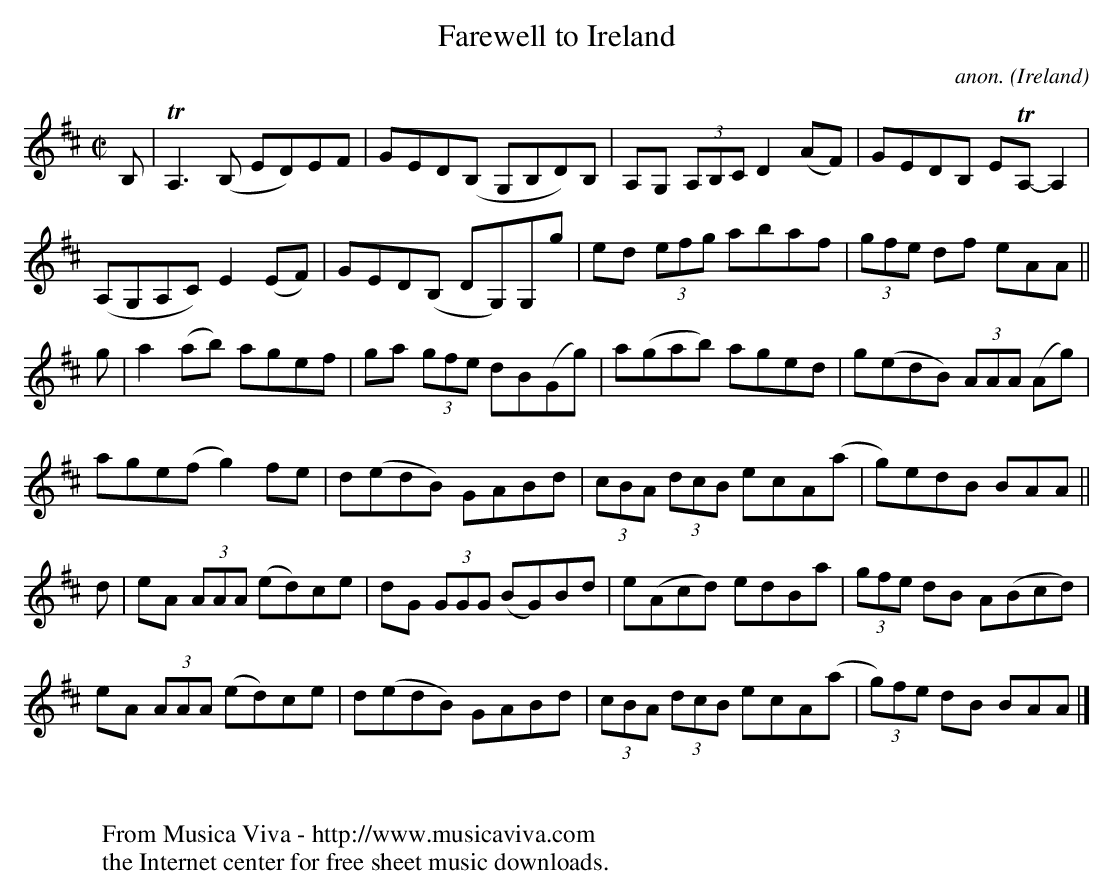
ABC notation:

X:1
T: Farewell to Ireland
C: anon.
O: Ireland
5.abc
m: Tn = (3n/o/n/
m: Tn3 = n(3n/o/n/ m/n/
M: C|
L: 1/8
K: Amix
B,|TA,3(B, ED)EF|GED(B, G,B,D)B,|A,G, (3A,B,C D2 (AF)|GEDB, ETA,-A,2|
(A,G,A,C) E2(EF)|GED(B, DG,)G,g|ed (3efg abaf|(3gfe df eAA||
g|a2 (ab) agef|ga (3gfe dB(Gg)|a(gab) aged|g(edB) (3AAA (Ag)|
age(f g2)fe|d(edB) GABd|(3cBA (3dcB ecA(a|g)edB BAA||
d|eA (3AAA (ed)ce|dG (3GGG (BG)Bd|e(Acd) edBa|(3gfe dB A(Bcd)|
eA (3AAA (ed)ce|d(edB) GABd|(3cBA (3dcB ecA(a|(3g)fe dB BAA|]
W:
W:
W: From Musica Viva - http://www.musicaviva.com
W: the Internet center for free sheet music downloads.
